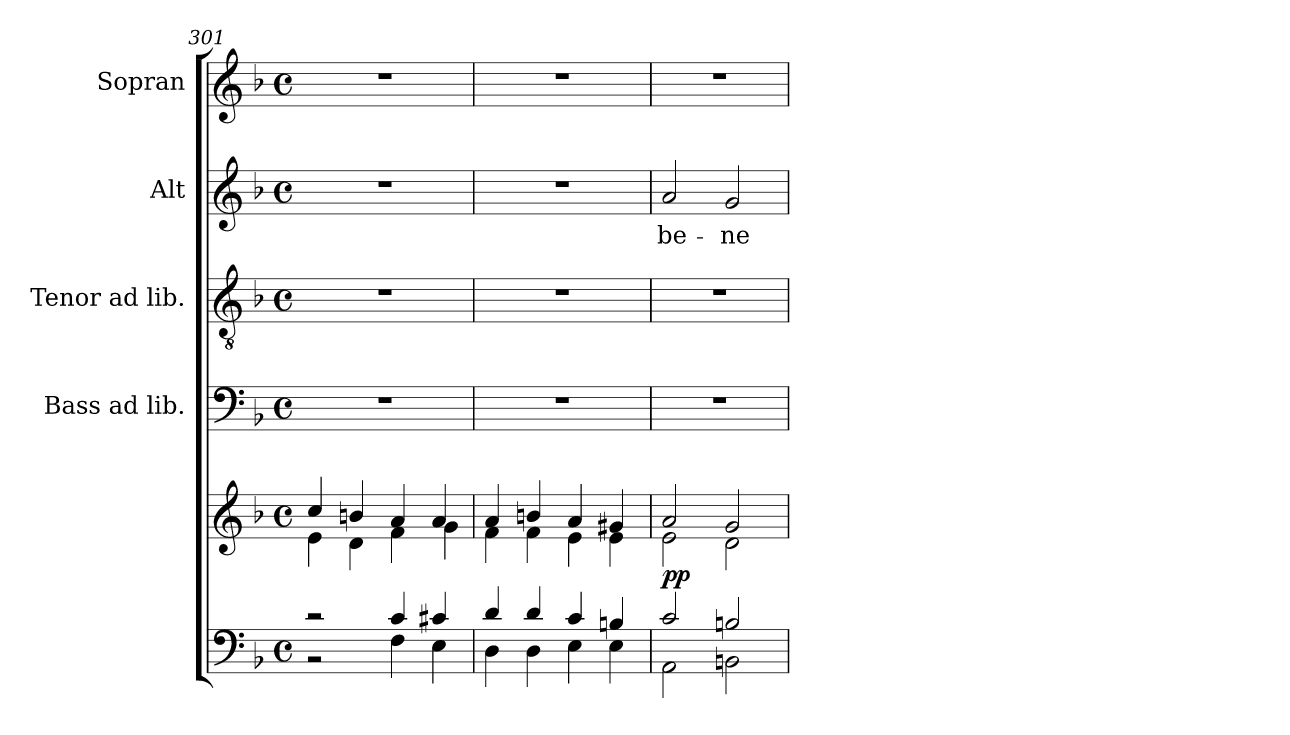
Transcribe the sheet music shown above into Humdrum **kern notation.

**kern	**kern	**dynam	**kern	**kern	**kern	**text	**kern
*part5	*part5	*part5	*part4	*part3	*part2	*part2	*part1
*staff6	*staff5	*staff5/6	*staff4	*staff3	*staff2	*staff2	*staff1
*	*	*	*I"Bass ad lib.	*I"Tenor ad lib.	*I"Alt	*	*I"Sopran
*	*	*	*I'B.	*I'T.	*I'A.	*	*I'S.
*clefF4	*clefG2	*	*clefF4	*clefGv2	*clefG2	*	*clefG2
*k[b-]	*k[b-]	*	*k[b-]	*k[b-]	*k[b-]	*	*k[b-]
*F:	*F:	*	*F:	*F:	*F:	*	*F:
*M4/4	*M4/4	*	*M4/4	*M4/4	*M4/4	*	*M4/4
*met(c)	*met(c)	*	*met(c)	*met(c)	*met(c)	*	*met(c)
=301	=301	=301	=301	=301	=301	=301	=301
*^	*^	*	*	*	*	*	*
2r	2r	4cc/	4e\	.	1r	1r	1r	.	1r
.	.	4bn/	4d\	.	.	.	.	.	.
4c/	4F\	4a/	4f\	.	.	.	.	.	.
4c#X/	4E\	4a/	4g\	.	.	.	.	.	.
=302	=302	=302	=302	=302	=302	=302	=302	=302	=302
4d/	4D\	4a/	4f\	.	1r	1r	1r	.	1r
4d/	4D\	4bn/	4f\	.	.	.	.	.	.
4c/	4E\	4a/	4e\	.	.	.	.	.	.
4Bn/	4E\	4g#X/	4e\	.	.	.	.	.	.
=303	=303	=303	=303	=303	=303	=303	=303	=303	=303
!	!	!	!	!LO:DY:b	!	!	!	!LO:LY:b	!
2c/	2AA\	2a/	2e\	pp	1r	1r	2a/	be-	1r
!	!	!	!	!	!	!	!	!LO:LY:b	!
2Bn/	2BBn\	2g/	2d\	.	.	.	2g/	-ne-	.
*v	*v	*	*	*	*	*	*	*	*
*	*v	*v	*	*	*	*	*	*
=	=	=	=	=	=	=	=
*-	*-	*-	*-	*-	*-	*-	*-
